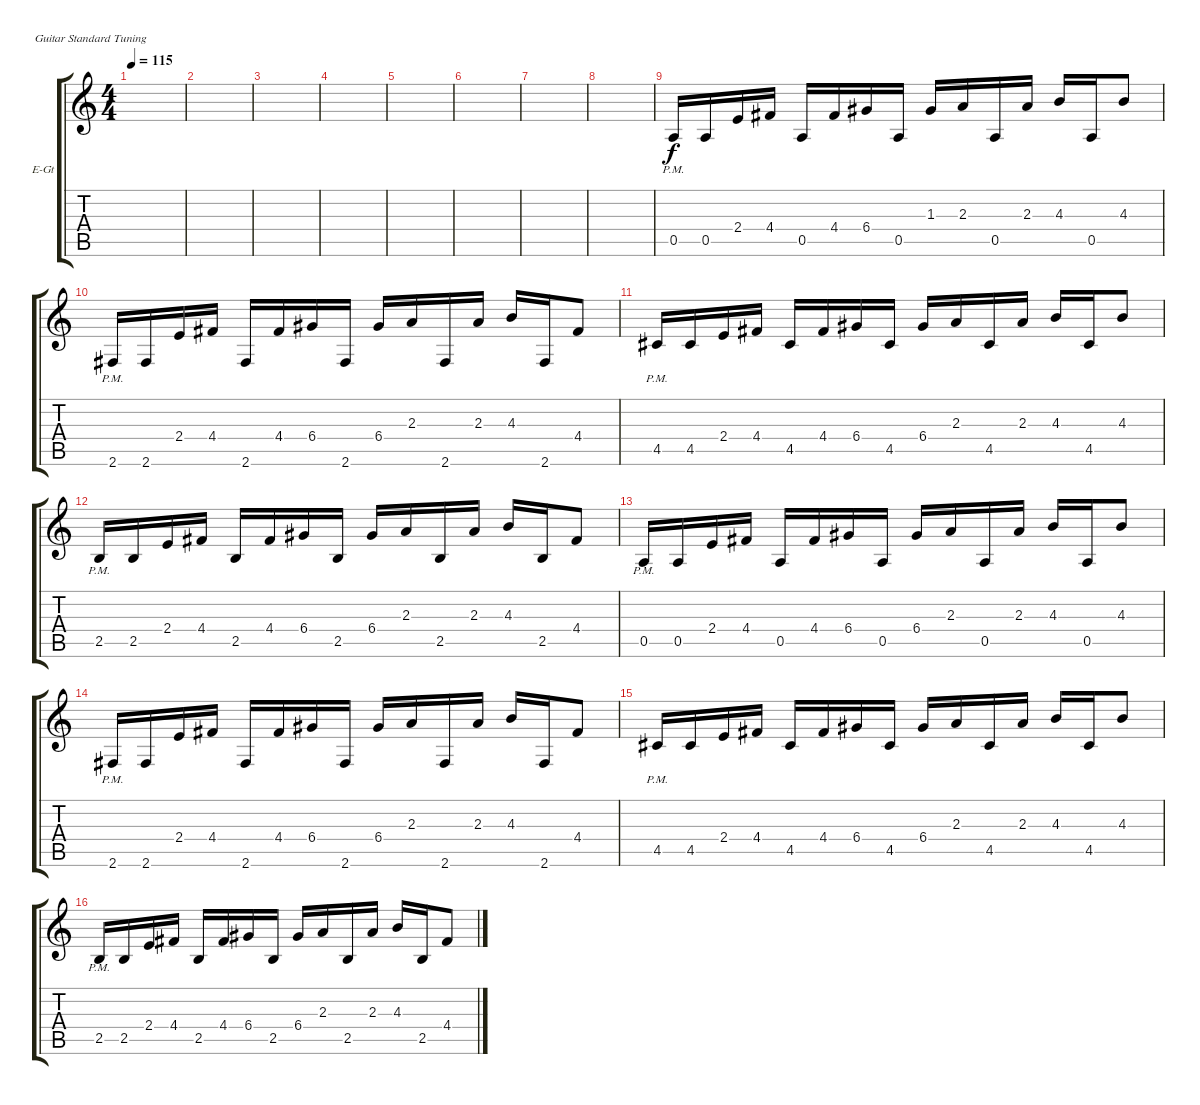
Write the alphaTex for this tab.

\defaultSystemsLayout 4
\bracketExtendMode groupsimilarinstruments
\firstSystemTrackNameOrientation horizontal
\otherSystemsTrackNameOrientation horizontal
\track ("Electric Guitar" "E-Gt") {solo instrument overdrivenguitar}
\staff {score tabs}
\tuning (E4 B3 G3 D3 A2 E2)
\ts (4 4)
\tempo 115
\clef g2
\ks c
|
|
|
|
|
|
|
|
0.5{pm}.16 0.5.16 2.4.16 4.4.16 0.5.16 4.4.16 6.4.16 0.5.16 1.3.16 2.3.16 0.5.16 2.3.16 4.3.16 0.5.16 4.3.8 |
2.6{pm}.16 2.6.16 2.4.16 4.4.16 2.6.16 4.4.16 6.4.16 2.6.16 6.4.16 2.3.16 2.6.16 2.3.16 4.3.16 2.6.16 4.4.8 |
4.5{pm}.16 4.5.16 2.4.16 4.4.16 4.5.16 4.4.16 6.4.16 4.5.16 6.4.16 2.3.16 4.5.16 2.3.16 4.3.16 4.5.16 4.3.8 |
2.5{pm}.16 2.5.16 2.4.16 4.4.16 2.5.16 4.4.16 6.4.16 2.5.16 6.4.16 2.3.16 2.5.16 2.3.16 4.3.16 2.5.16 4.4.8 |
0.5{pm}.16 0.5.16 2.4.16 4.4.16 0.5.16 4.4.16 6.4.16 0.5.16 6.4.16 2.3.16 0.5.16 2.3.16 4.3.16 0.5.16 4.3.8 |
2.6{pm}.16 2.6.16 2.4.16 4.4.16 2.6.16 4.4.16 6.4.16 2.6.16 6.4.16 2.3.16 2.6.16 2.3.16 4.3.16 2.6.16 4.4.8 |
4.5{pm}.16 4.5.16 2.4.16 4.4.16 4.5.16 4.4.16 6.4.16 4.5.16 6.4.16 2.3.16 4.5.16 2.3.16 4.3.16 4.5.16 4.3.8 |
2.5{pm}.16 2.5.16 2.4.16 4.4.16 2.5.16 4.4.16 6.4.16 2.5.16 6.4.16 2.3.16 2.5.16 2.3.16 4.3.16 2.5.16 4.4.8
